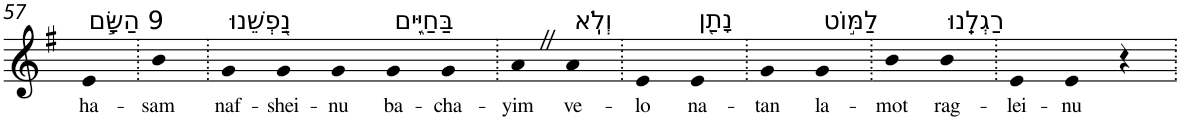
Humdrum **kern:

**kern	**text
*part1	*part1
*staff1	*staff1
*I"Piano	*
*I'Pno	*
!!LO:PB:g=z
*clefG2	*
*k[f#]	*
*G:	*
=57	=57
!LO:TX:a:t=9 הַשָּׂ֣ם	!
!	!LO:LY:b
4e	ha-
=58.	=58.
!	!LO:LY:b
4b	-sam
=59.	=59.
!LO:TX:a:t=נַ֭פְשֵׁנוּ	!
!	!LO:LY:b
4g	naf-
!	!LO:LY:b
4g	-shei-
!	!LO:LY:b
4g	-nu
!LO:TX:a:t=בַּחַיִּ֑ים	!
!	!LO:LY:b
4g	ba-
!	!LO:LY:b
4g	-cha-
=60.	=60.
!	!LO:LY:b
4aZ	-yim
!LO:TX:a:t=וְלֹֽא	!
!	!LO:LY:b
4a	ve-
=61.	=61.
!	!LO:LY:b
4e	-lo
!LO:TX:a:t=נָתַ֖ן	!
!	!LO:LY:b
4e	na-
=62.	=62.
!	!LO:LY:b
4g	-tan
!LO:TX:a:t=לַמּ֣וֹט	!
!	!LO:LY:b
4g	la-
=63.	=63.
!	!LO:LY:b
4b	-mot
!LO:TX:a:t=רַגְלֵֽנוּ	!
!	!LO:LY:b
4b	rag-
=64.	=64.
!	!LO:LY:b
4e	-lei-
!	!LO:LY:b
4e	-nu
4r	.
=.	=.
*-	*-
